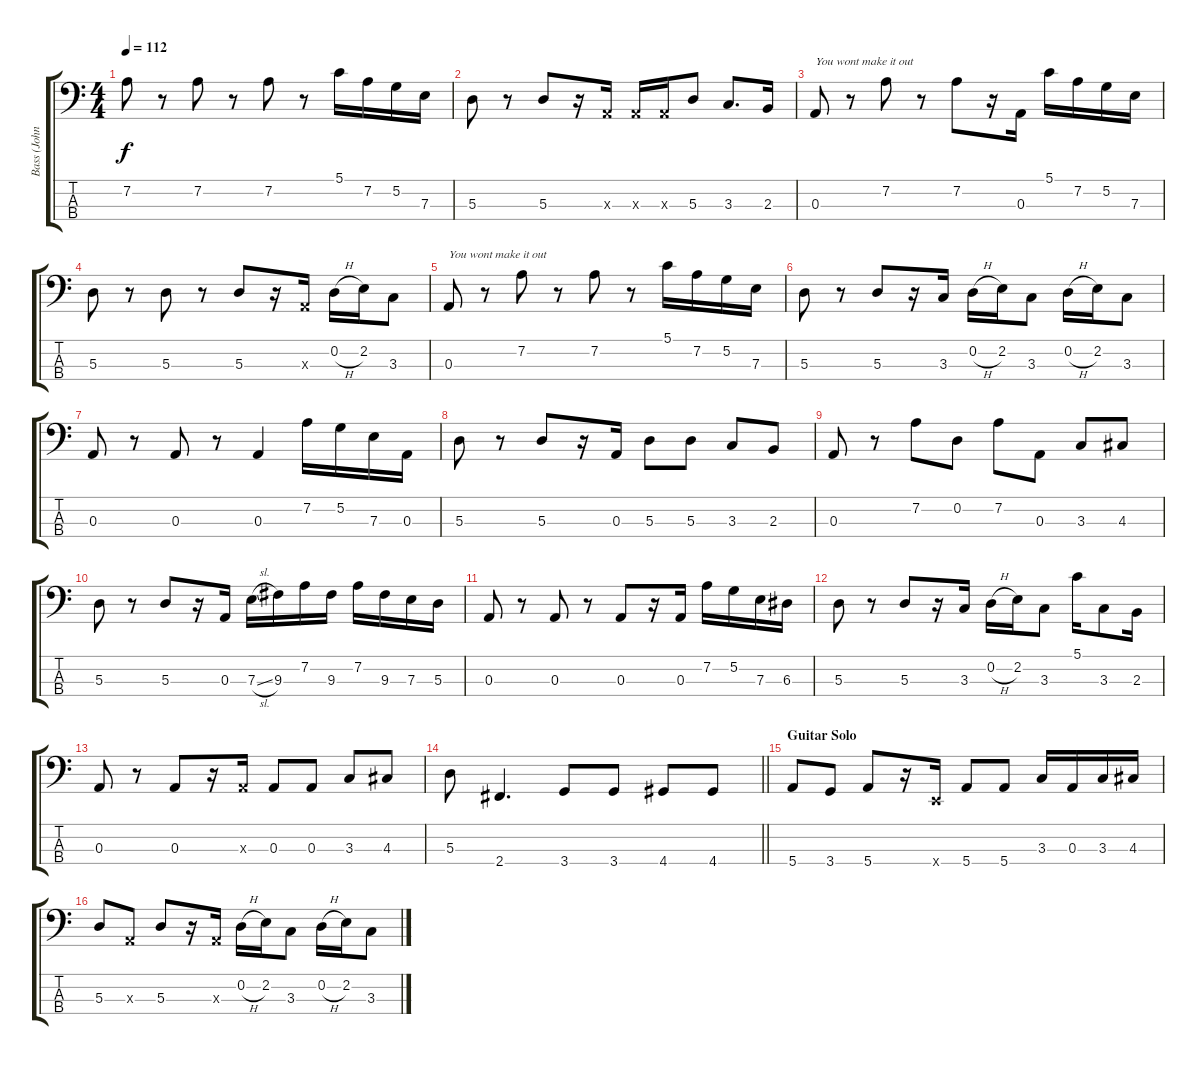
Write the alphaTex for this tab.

\track ("Bass (John Paul Jones)" "Bass (John") {instrument electricbasspick}
\staff {score tabs}
\tuning (G2 D2 A1 E1) {hide}
\ts (4 4)
\tempo 112
\clef f4
\ks c
7.2.8{dy f} r.8 7.2.8 r.8 7.2.8 r.8 5.1.16 7.2.16 5.2.16 7.3.16 |
5.3.8 r.8 5.3.8 r.16 0.3{x}.16 0.3{x}.16 0.3{x}.16 5.3.8 3.3.8{d} 2.3.16 |
0.3.8{txt "You wont make it out"} r.8 7.2.8 r.8 7.2.8 r.16 0.3.16 5.1.16 7.2.16 5.2.16 7.3.16 |
5.3.8 r.8 5.3.8 r.8 5.3.8 r.16 0.3{x}.16 0.2{h}.16 2.2.16 3.3.8 |
0.3.8{txt "You wont make it out"} r.8 7.2.8 r.8 7.2.8 r.8 5.1.16 7.2.16 5.2.16 7.3.16 |
5.3.8 r.8 5.3.8 r.16 3.3.16 0.2{h}.16 2.2.16 3.3.8 0.2{h}.16 2.2.16 3.3.8 |
0.3.8 r.8 0.3.8 r.8 0.3.4 7.2.16 5.2.16 7.3.16 0.3.16 |
5.3.8 r.8 5.3.8 r.16 0.3.16 5.3.8 5.3.8 3.3.8 2.3.8 |
0.3.8 r.8 7.2.8 0.2.8 7.2.8 0.3.8 3.3.8 4.3.8 |
5.3.8 r.8 5.3.8 r.16 0.3.16 7.3{sl}.16 9.3.16 7.2.16 9.3.16 7.2.16 9.3.16 7.3.16 5.3.16 |
0.3.8 r.8 0.3.8 r.8 0.3.8 r.16 0.3.16 7.2.16 5.2.16 7.3.16 6.3.16 |
5.3.8 r.8 5.3.8 r.16 3.3.16 0.2{h}.16 2.2.16 3.3.8 5.1.16 3.3.8 2.3.16 |
0.3.8 r.8 0.3.8 r.16 0.3{x}.16 0.3.8 0.3.8 3.3.8 4.3.8 |
\barLineRight lightlight
5.3.8 2.4.4{d} 3.4.8 3.4.8 4.4.8 4.4.8 |
\section ("" "Guitar Solo")
5.4.8 3.4.8 5.4.8 r.16 0.4{x}.16 5.4.8 5.4.8 3.3.16 0.3.16 3.3.16 4.3.16 |
5.3.8 0.3{x}.8 5.3.8 r.16 0.3{x}.16 0.2{h}.16 2.2.16 3.3.8 0.2{h}.16 2.2.16 3.3.8
